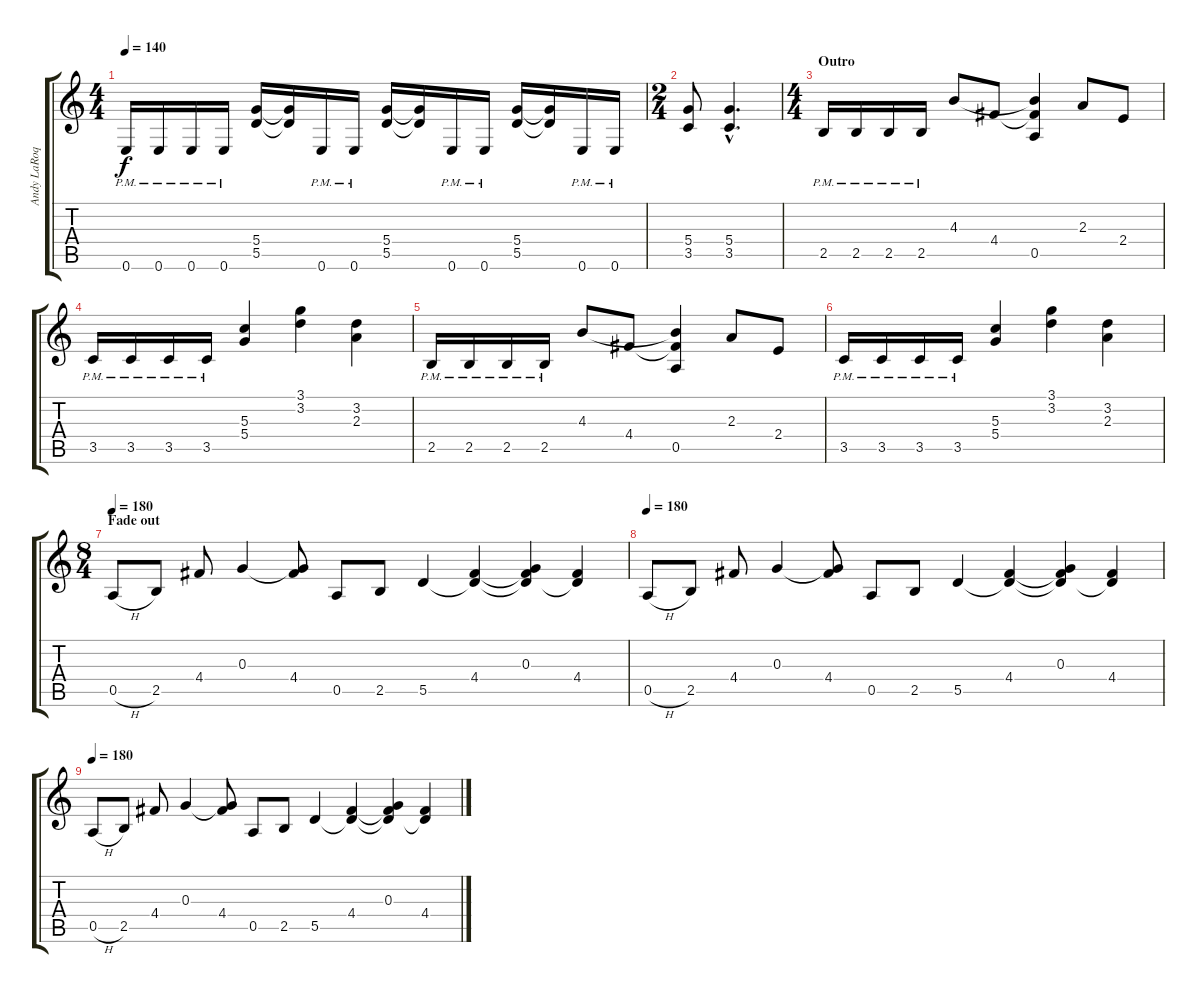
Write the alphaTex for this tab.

\track ("Andy LaRoque" "Andy LaRoq") {instrument distortionguitar}
\staff {score tabs}
\tuning (E4 B3 G3 D3 A2 E2) {hide}
\ts (4 4)
\tempo 140
\clef g2
\ks c
0.6{pm}.16{dy f} 0.6{pm}.16 0.6{pm}.16 0.6{pm}.16 (5.4 5.5).16 (5.4{t} 5.5{t}).16 0.6{pm}.16 0.6{pm}.16 (5.4 5.5).16 (5.4{t} 5.5{t}).16 0.6{pm}.16 0.6{pm}.16 (5.4 5.5).16 (5.4{t} 5.5{t}).16 0.6{pm}.16 0.6{pm}.16 |
\ts (2 4)
(5.4 3.5).8 (5.4{hac} 3.5{hac}).4{d} |
\ts (4 4)
\section ("" "Outro")
2.5{pm}.16 2.5{pm}.16 2.5{pm}.16 2.5{pm}.16 4.3.8 4.4.8 (4.3{t} 4.4{t} 0.5).4 2.3.8 2.4.8 |
3.5{pm}.16 3.5{pm}.16 3.5{pm}.16 3.5{pm}.16 (5.3 5.4).4 (3.1 3.2).4 (3.2 2.3).4 |
2.5{pm}.16 2.5{pm}.16 2.5{pm}.16 2.5{pm}.16 4.3.8 4.4.8 (4.3{t} 4.4{t} 0.5).4 2.3.8 2.4.8 |
3.5{pm}.16 3.5{pm}.16 3.5{pm}.16 3.5{pm}.16 (5.3 5.4).4 (3.1 3.2).4 (3.2 2.3).4 |
\ts (8 4)
\section ("" "Fade out")
\tempo 180
0.5{h}.8{volume 12} 2.5.8 4.4.8 0.3.4 (0.3{t} 4.4).8 0.5.8{volume 10} 2.5.8 5.5.4 (4.4 5.5{t}).4 (0.3 4.4{t} 5.5{t}).4 (4.4 5.5{t}).4 |
\tempo 180
0.5{h}.8{volume 8} 2.5.8 4.4.8 0.3.4 (0.3{t} 4.4).8 0.5.8{volume 5} 2.5.8 5.5.4 (4.4 5.5{t}).4 (0.3 4.4{t} 5.5{t}).4 (4.4 5.5{t}).4 |
\tempo 180
0.5{h}.8{volume 3} 2.5.8 4.4.8 0.3.4 (0.3{t} 4.4).8 0.5.8{volume 0} 2.5.8 5.5.4 (4.4 5.5{t}).4 (0.3 4.4{t} 5.5{t}).4 (4.4 5.5{t}).4
